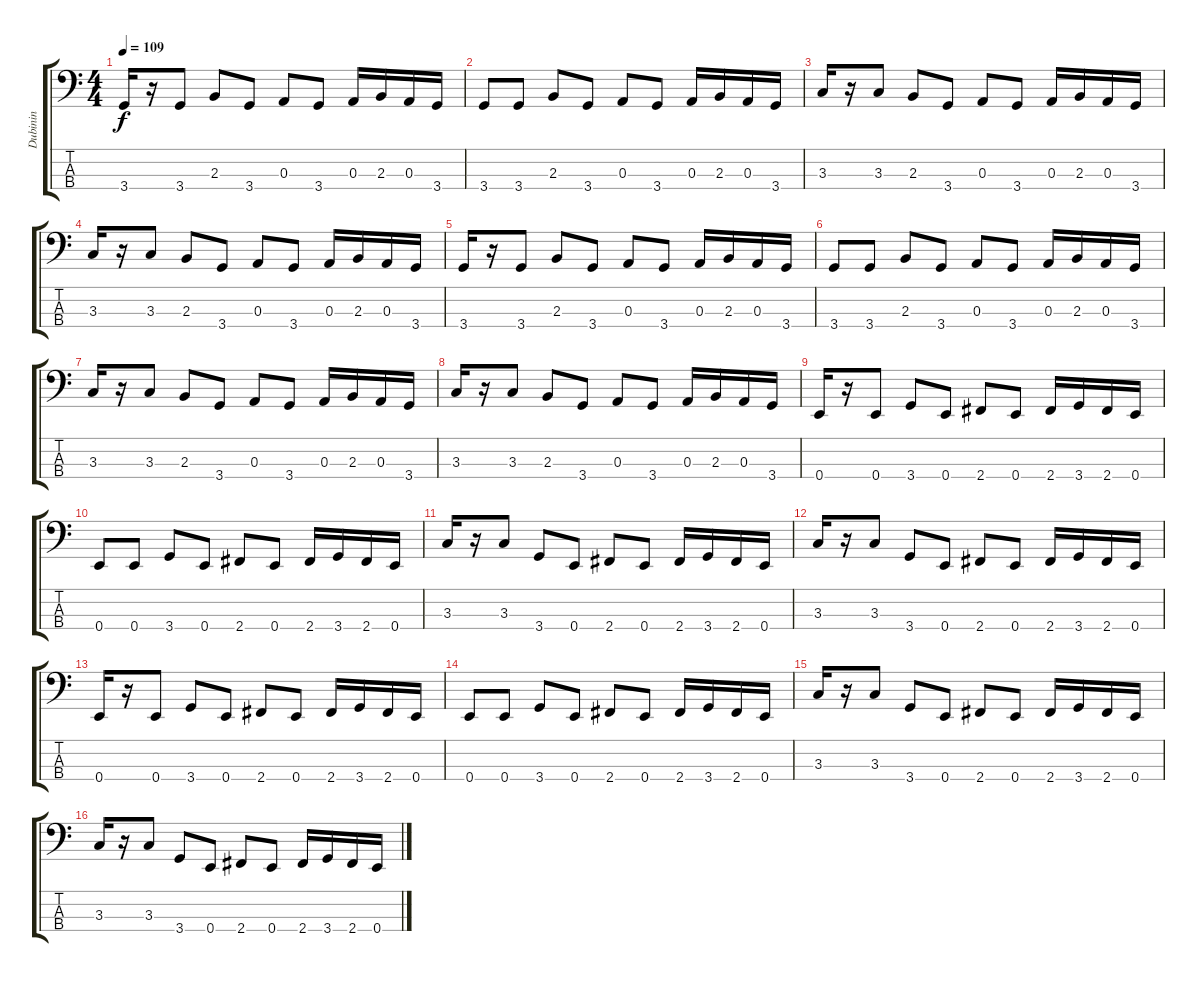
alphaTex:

\track ("Dubinin" "Dubinin") {instrument electricbassfinger}
\staff {score tabs}
\tuning (G2 D2 A1 E1) {hide}
\ts (4 4)
\tempo 109
\clef f4
\ks c
3.4.16{dy f} r.16 3.4.8 2.3.8 3.4.8 0.3.8 3.4.8 0.3.16 2.3.16 0.3.16 3.4.16 |
3.4.8 3.4.8 2.3.8 3.4.8 0.3.8 3.4.8 0.3.16 2.3.16 0.3.16 3.4.16 |
3.3.16 r.16 3.3.8 2.3.8 3.4.8 0.3.8 3.4.8 0.3.16 2.3.16 0.3.16 3.4.16 |
3.3.16 r.16 3.3.8 2.3.8 3.4.8 0.3.8 3.4.8 0.3.16 2.3.16 0.3.16 3.4.16 |
3.4.16 r.16 3.4.8 2.3.8 3.4.8 0.3.8 3.4.8 0.3.16 2.3.16 0.3.16 3.4.16 |
3.4.8 3.4.8 2.3.8 3.4.8 0.3.8 3.4.8 0.3.16 2.3.16 0.3.16 3.4.16 |
3.3.16 r.16 3.3.8 2.3.8 3.4.8 0.3.8 3.4.8 0.3.16 2.3.16 0.3.16 3.4.16 |
3.3.16 r.16 3.3.8 2.3.8 3.4.8 0.3.8 3.4.8 0.3.16 2.3.16 0.3.16 3.4.16 |
0.4.16 r.16 0.4.8 3.4.8 0.4.8 2.4.8 0.4.8 2.4.16 3.4.16 2.4.16 0.4.16 |
0.4.8 0.4.8 3.4.8 0.4.8 2.4.8 0.4.8 2.4.16 3.4.16 2.4.16 0.4.16 |
3.3.16 r.16 3.3.8 3.4.8 0.4.8 2.4.8 0.4.8 2.4.16 3.4.16 2.4.16 0.4.16 |
3.3.16 r.16 3.3.8 3.4.8 0.4.8 2.4.8 0.4.8 2.4.16 3.4.16 2.4.16 0.4.16 |
0.4.16 r.16 0.4.8 3.4.8 0.4.8 2.4.8 0.4.8 2.4.16 3.4.16 2.4.16 0.4.16 |
0.4.8 0.4.8 3.4.8 0.4.8 2.4.8 0.4.8 2.4.16 3.4.16 2.4.16 0.4.16 |
3.3.16 r.16 3.3.8 3.4.8 0.4.8 2.4.8 0.4.8 2.4.16 3.4.16 2.4.16 0.4.16 |
3.3.16 r.16 3.3.8 3.4.8 0.4.8 2.4.8 0.4.8 2.4.16 3.4.16 2.4.16 0.4.16
